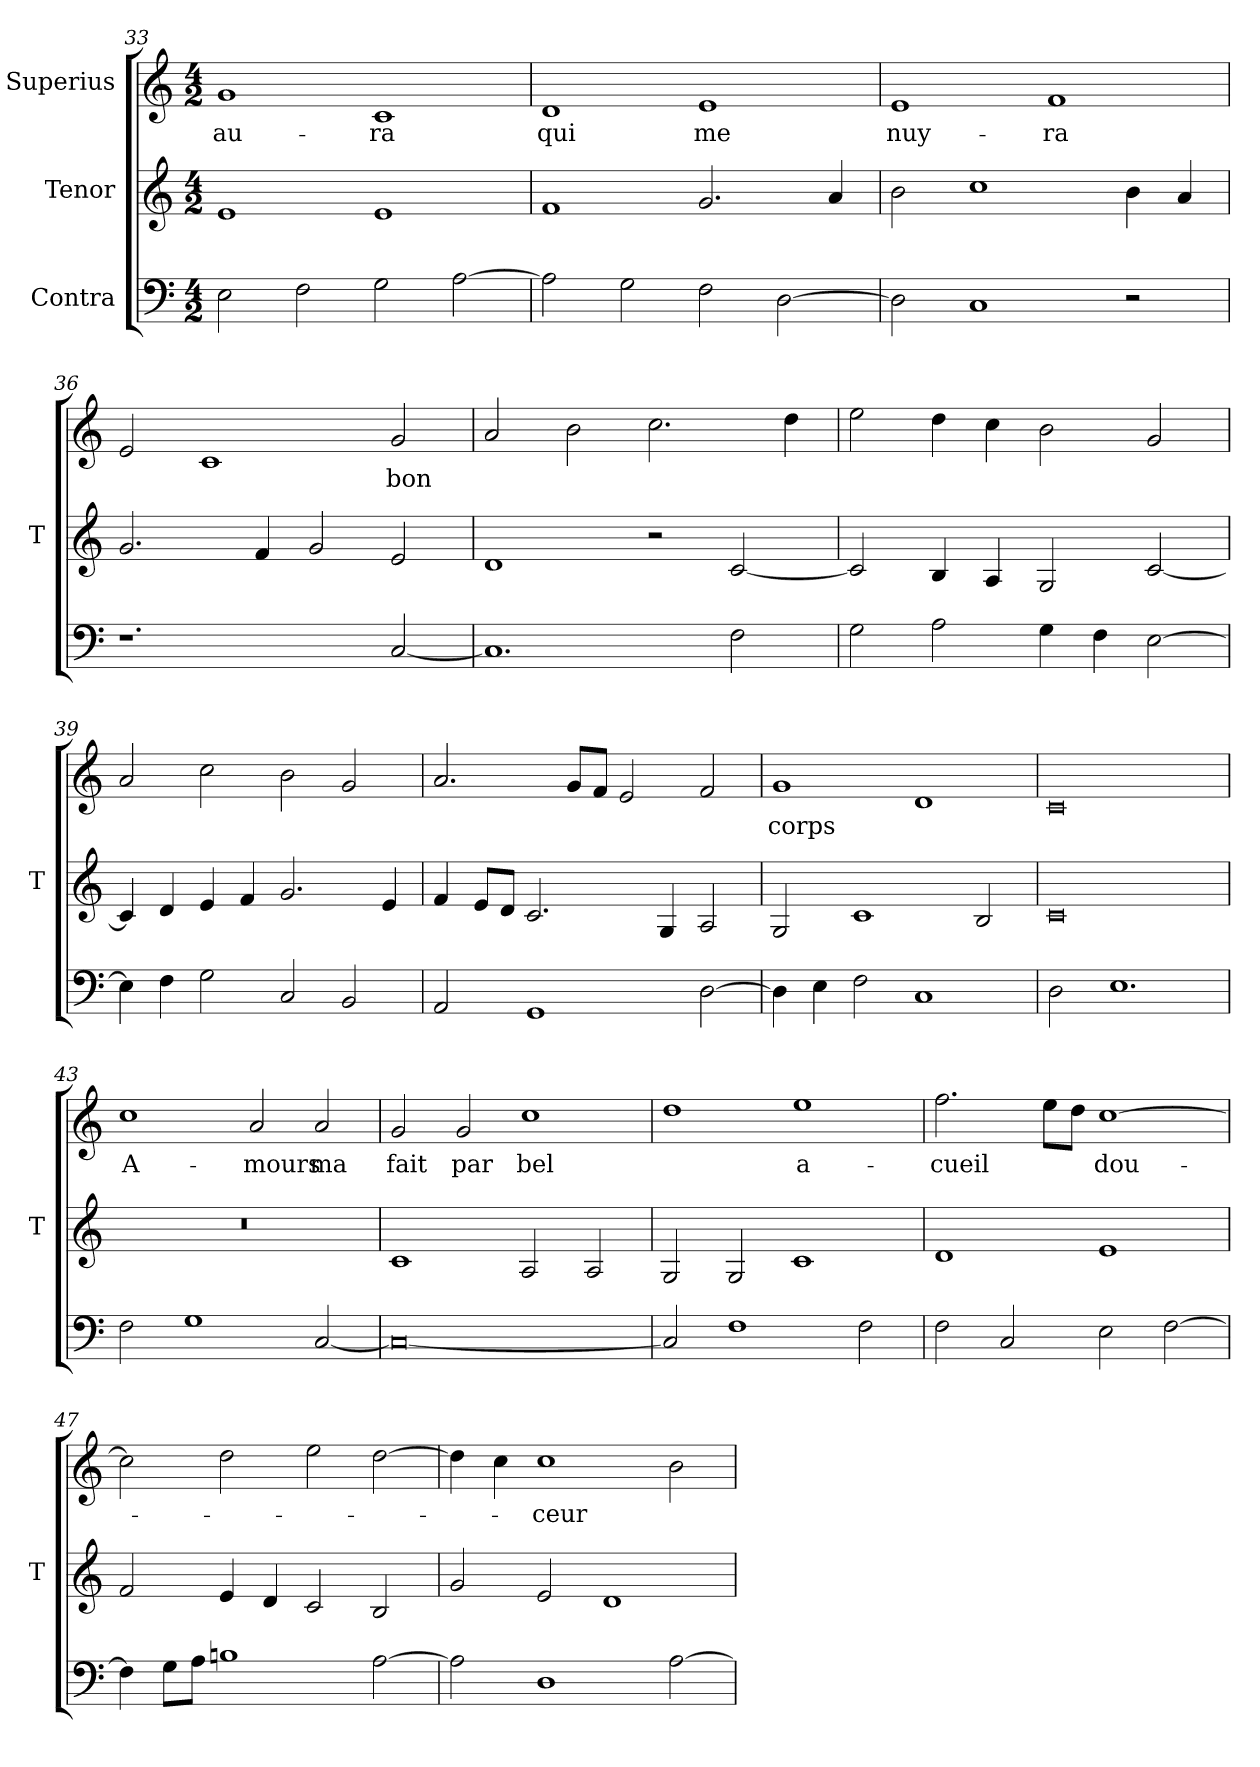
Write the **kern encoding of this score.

**kern	**kern	**kern	**text
*part3	*part2	*part1	*part1
*staff3	*staff2	*staff1	*staff1
*I"Contra	*I"Tenor	*I"Superius	*
*	*I'T	*	*
*clefF4	*clefG2	*clefG2	*
*M4/2	*M4/2	*M4/2	*
=33	=33	=33	=33
2E	1e	1g	au-
2F	.	.	.
2G	1e	1c	-ra
[2A	.	.	.
=34	=34	=34	=34
2A]	1f	1d	-qui
2G	.	.	.
2F	2.g	1e	-me
[2D	.	.	.
.	4a	.	.
=35	=35	=35	=35
2D]	2b	1e	nuy-
1C	1cc	.	.
.	.	1f	-ra
2r	4b	.	.
.	4a	.	.
=36	=36	=36	=36
1.r	2.g	2e	.
.	.	1c	.
.	4f	.	.
.	2g	.	.
[2C	2e	2g	-bon
=37	=37	=37	=37
1.C]	1d	2a	.
.	.	2b	.
.	2r	2.cc	.
2F	[2c	.	.
.	.	4dd	.
=38	=38	=38	=38
2G	2c]	2ee	.
2A	4B	4dd	.
.	4A	4cc	.
4G	2G	2b	.
4F	.	.	.
[2E	[2c	2g	.
=39	=39	=39	=39
4E]	4c]	2a	.
4F	4d	.	.
2G	4e	2cc	.
.	4f	.	.
2C	2.g	2b	.
2BB	.	2g	.
.	4e	.	.
=40	=40	=40	=40
2AA	4f	2.a	.
.	8e/L	.	.
.	8d/J	.	.
1GG	2.c	.	.
.	.	8g/L	.
.	.	8f/J	.
.	.	2e	.
.	4G	.	.
[2D	2A	2f	.
=41	=41	=41	=41
4D]	2G	1g	-corps
4E	.	.	.
2F	1c	.	.
1C	.	1d	.
.	2B	.	.
=42	=42	=42	=42
2D	0c	0c	.
1.E	.	.	.
=43	=43	=43	=43
2F	0r	1cc	A-
1G	.	.	.
.	.	2a	-mours
[2C	.	2a	-ma
=44	=44	=44	=44
0C_	1c	2g	-fait
.	.	2g	-par
.	2A	1cc	-bel
.	2A	.	.
=45	=45	=45	=45
2C]	2G	1dd	.
1F	2G	.	.
.	1c	1ee	a-
2F	.	.	.
=46	=46	=46	=46
2F	1d	2.ff	-cueil
2C	.	.	.
.	.	8ee\L	.
.	.	8dd\J	.
2E	1e	[1cc	dou-
[2F	.	.	.
=47	=47	=47	=47
4F]	2f	2cc]	.
8G\L	.	.	.
8A\J	.	.	.
1Bn	4e	2dd	.
.	4d	.	.
.	2c	2ee	.
[2A	2B	[2dd	.
=48	=48	=48	=48
2A]	2g	4dd]	.
.	.	4cc	.
1D	2e	1cc	-ceur
.	1d	.	.
[2A	.	2b	.
=	=	=	=
*-	*-	*-	*-
